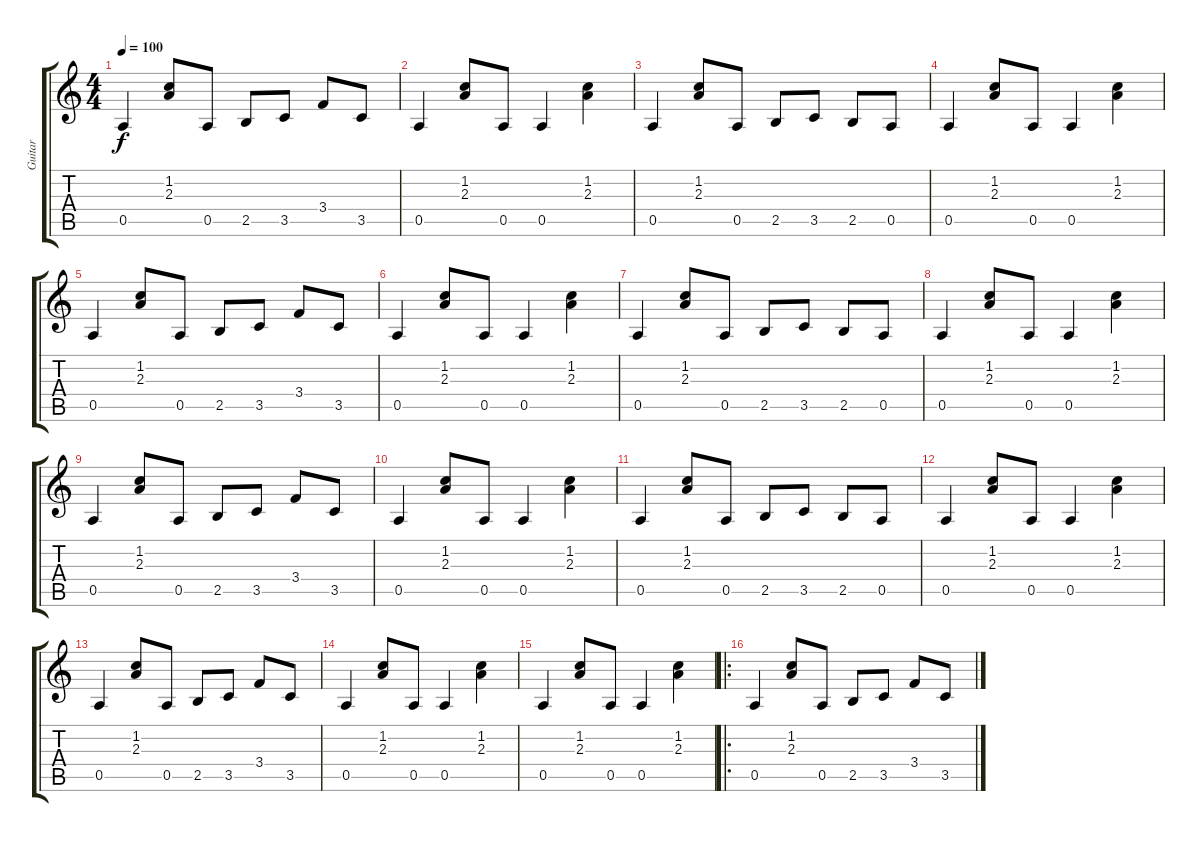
\track ("Guitar" "Guitar") {instrument acousticguitarsteel}
\staff {score tabs}
\tuning (E4 B3 G3 D3 A2 E2) {hide}
\ts (4 4)
\tempo 100
\clef g2
\ks c
0.5.4{dy f} (1.2 2.3).8 0.5.8 2.5.8 3.5.8 3.4.8 3.5.8 |
0.5.4 (1.2 2.3).8 0.5.8 0.5.4 (1.2 2.3).4 |
0.5.4 (1.2 2.3).8 0.5.8 2.5.8 3.5.8 2.5.8 0.5.8 |
0.5.4 (1.2 2.3).8 0.5.8 0.5.4 (1.2 2.3).4 |
0.5.4 (1.2 2.3).8 0.5.8 2.5.8 3.5.8 3.4.8 3.5.8 |
0.5.4 (1.2 2.3).8 0.5.8 0.5.4 (1.2 2.3).4 |
0.5.4 (1.2 2.3).8 0.5.8 2.5.8 3.5.8 2.5.8 0.5.8 |
0.5.4 (1.2 2.3).8 0.5.8 0.5.4 (1.2 2.3).4 |
0.5.4 (1.2 2.3).8 0.5.8 2.5.8 3.5.8 3.4.8 3.5.8 |
0.5.4 (1.2 2.3).8 0.5.8 0.5.4 (1.2 2.3).4 |
0.5.4 (1.2 2.3).8 0.5.8 2.5.8 3.5.8 2.5.8 0.5.8 |
0.5.4 (1.2 2.3).8 0.5.8 0.5.4 (1.2 2.3).4 |
0.5.4 (1.2 2.3).8 0.5.8 2.5.8 3.5.8 3.4.8 3.5.8 |
0.5.4 (1.2 2.3).8 0.5.8 0.5.4 (1.2 2.3).4 |
0.5.4 (1.2 2.3).8 0.5.8 0.5.4 (1.2 2.3).4 |
\ro
0.5.4 (1.2 2.3).8 0.5.8 2.5.8 3.5.8 3.4.8 3.5.8
